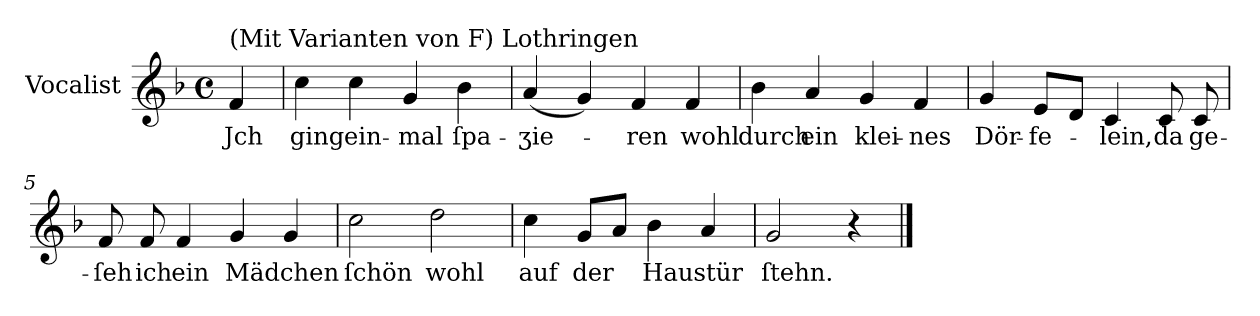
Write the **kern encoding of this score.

**kern	**text
*part1	*part1
*staff1	*staff1
*I"Vocalist	*
*k[b-]	*
*M4/4	*
*met(c)	*
=	=
!LO:TX:a:t=(Mit Varianten von F) Lothringen	!
4f	Jch
=1	=1
4cc	ging
4cc	ein-
4g	-mal
4b-	ſpa-
=2	=2
(4a	-ʒie-
4g)	.
4f	-ren
4f	wohl
=3	=3
4b-	durch
4a	ein
4g	klei-
4f	-nes
=4	=4
4g	Dör-
8eL	-fe-
8dJ	.
4c	-lein,
8c	da
8c	ge-
=5	=5
8f	-ſeh
8f	ich
4f	ein
4g	Mädchen
4g	.
=6	=6
2cc	ſchön
2dd	wohl
=7	=7
4cc	auf
8gL	der
8aJ	.
4b-	Haustür
4a	.
=8	=8
2g	ſtehn.
4r	.
==	==
*-	*-
